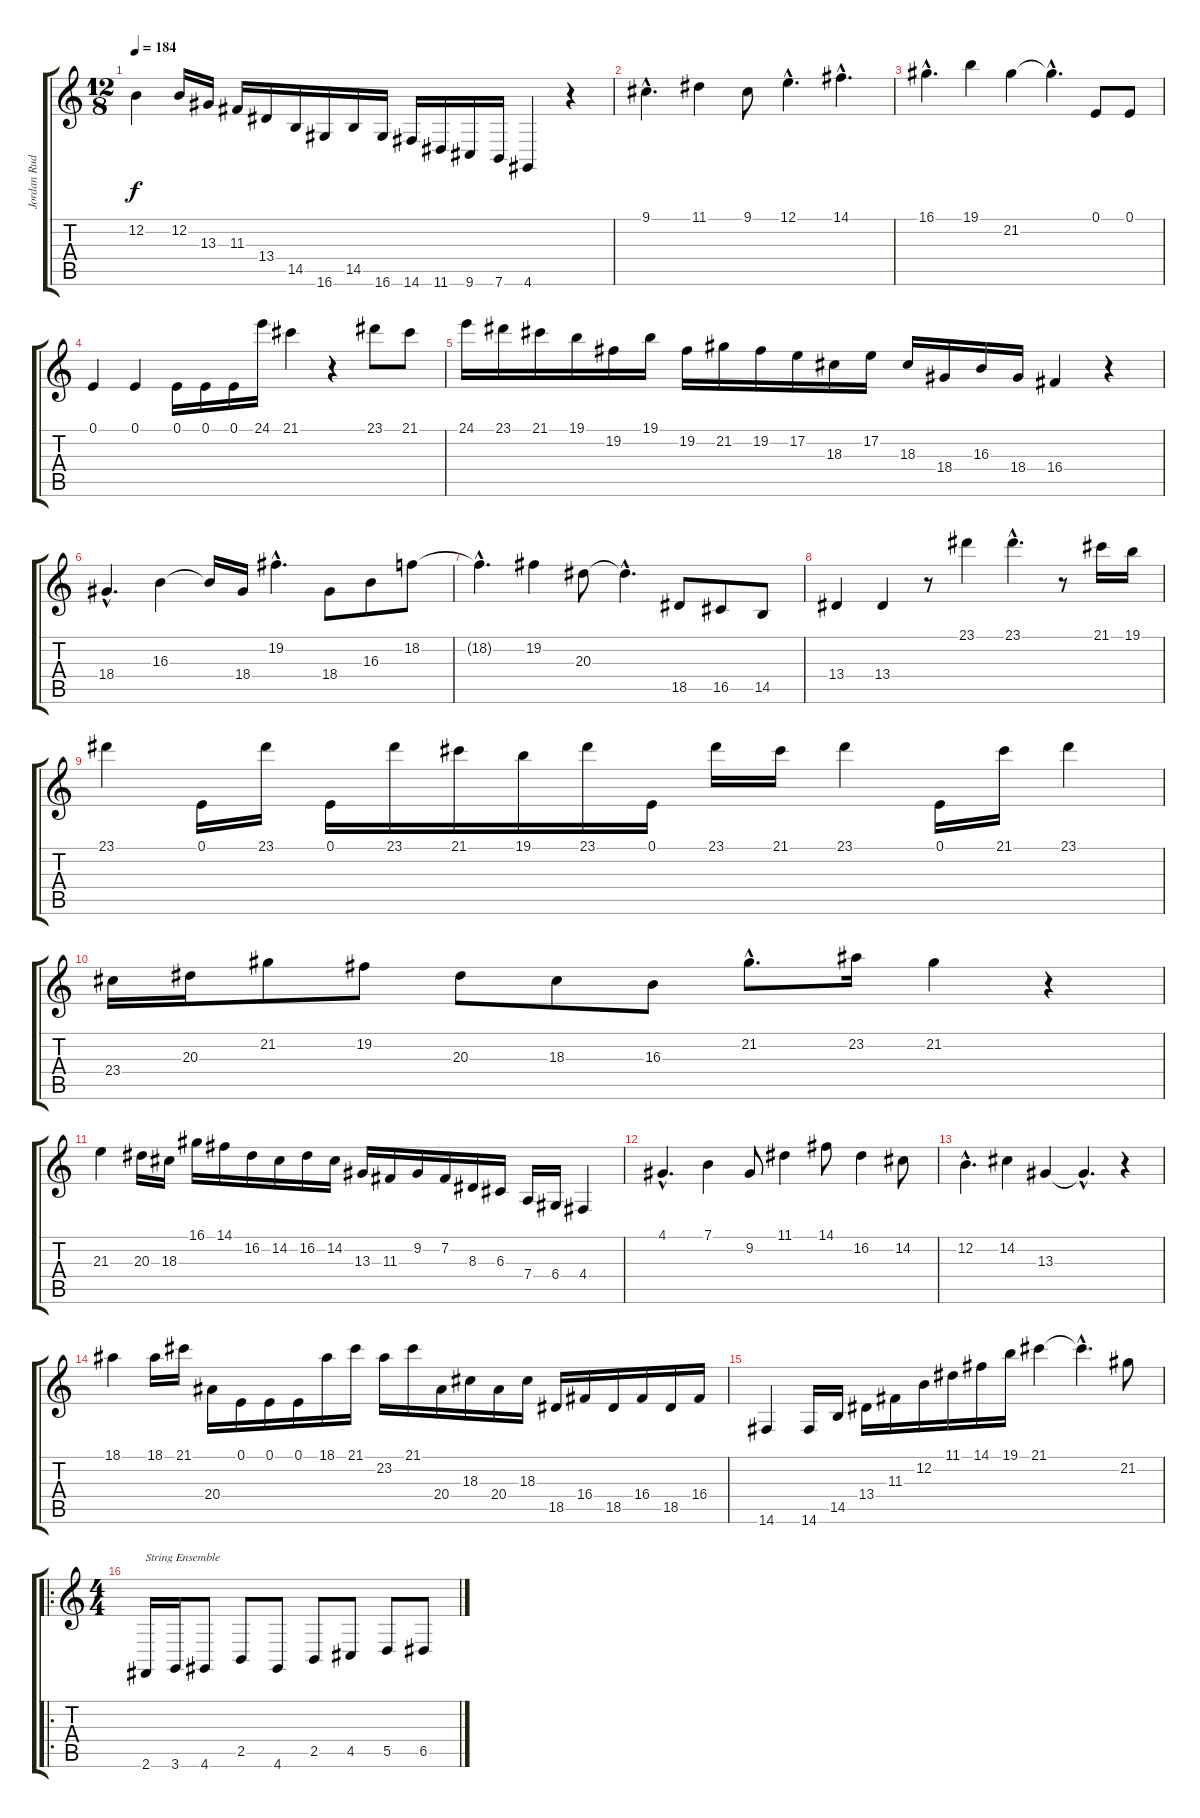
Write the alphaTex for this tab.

\track ("Jordan Rudess - Keyboard" "Jordan Rud") {instrument stringensemble1}
\staff {score tabs}
\tuning (E4 B3 G3 D3 A2 E2) {hide}
\ts (12 8)
\tempo 184
\clef g2
\ks c
12.2{t}.4{dy f} 12.2.16 13.3.16 11.3.16 13.4.16 14.5.16 16.6.16 14.5.16 16.6.16 14.6.16 11.6.16 9.6.16 7.6.16 4.6.4 r.4 |
9.1{hac}.4{d} 11.1.4 9.1.8 12.1{hac}.4{d} 14.1{hac}.4{d} |
16.1{hac}.4{d} 19.1.4 21.2.4 21.2{hac t}.4{d} 0.1.8 0.1.8 |
0.1.4 0.1.4 0.1.16 0.1.16 0.1.16 24.1.16 21.1.4 r.4 23.1.8 21.1.8 |
24.1.16 23.1.16 21.1.16 19.1.16 19.2.16 19.1.16 19.2.16 21.2.16 19.2.16 17.2.16 18.3.16 17.2.16 18.3.16 18.4.16 16.3.16 18.4.16 16.4.4 r.4 |
18.4{hac}.4{d} 16.3.4 16.3{t}.16 18.4.16 19.2{hac}.4{d} 18.4.8 16.3.8 18.2.8 |
18.2{hac t}.4{d} 19.2.4 20.3.8 20.3{hac t}.4{d} 18.5.8 16.5.8 14.5.8 |
13.4.4 13.4.4 r.8 23.1.4 23.1{hac}.4{d} r.8 21.1.16 19.1.16 |
23.1.4 0.1.16 23.1.16 0.1.16 23.1.16 21.1.16 19.1.16 23.1.16 0.1.16 23.1.16 21.1.16 23.1.4 0.1.16 21.1.16 23.1.4 |
23.4.16 20.3.16 21.2.8 19.2.8 20.3.8 18.3.8 16.3.8 21.2{hac}.8{d} 23.2.16 21.2.4 r.4 |
21.3.4 20.3.16 18.3.16 16.1.16 14.1.16 16.2.16 14.2.16 16.2.16 14.2.16 13.3.16 11.3.16 9.2.16 7.2.16 8.3.16 6.3.16 7.4.16 6.4.16 4.4.4 |
4.1{hac}.4{d} 7.1.4 9.2.8 11.1.4 14.1.8 16.2.4 14.2.8 |
12.2{hac}.4{d} 14.2.4 13.3.4 13.3{hac t}.4{d} r.4 |
18.1.4 18.1.16 21.1.16 20.4.16 0.1.16 0.1.16 0.1.16 18.1.16 21.1.16 23.2.16 21.1.16 20.4.16 18.3.16 20.4.16 18.3.16 18.5.16 16.4.16 18.5.16 16.4.16 18.5.16 16.4.16 |
14.6.4 14.6.16 14.5.16 13.4.16 11.3.16 12.2.16 11.1.16 14.1.16 19.1.16 21.1.4 21.1{hac t}.4{d} 21.2.8 |
\ro
\ts (4 4)
2.6.16{txt "String Ensemble" instrument stringensemble1} 3.6.16 4.6.8 2.5.8 4.6.8 2.5.8 4.5.8 5.5.8 6.5.8
